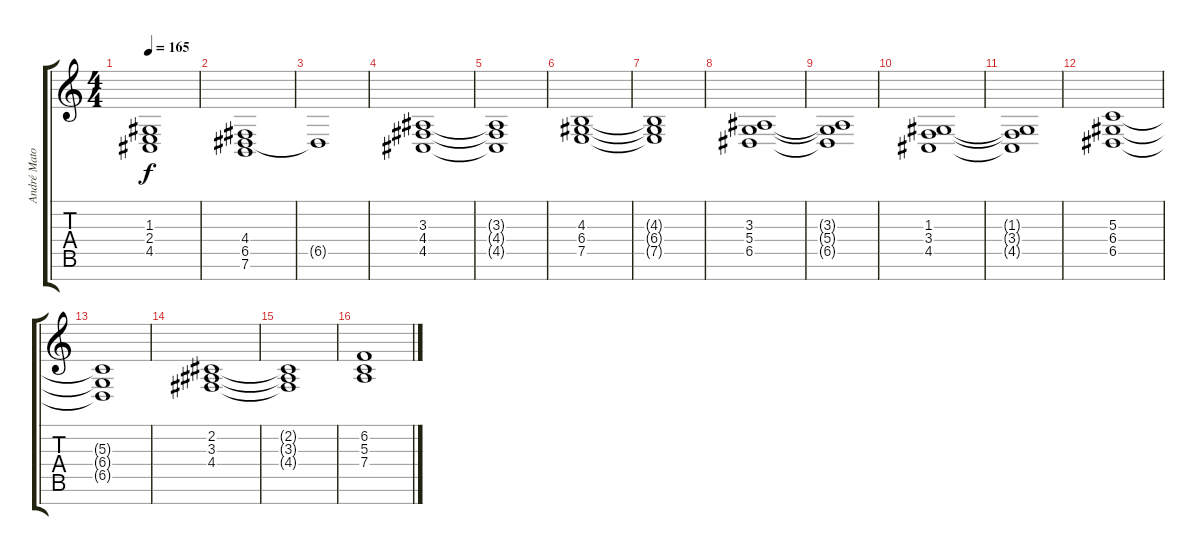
\track ("André Matos - Reed Organ" "André Mato") {instrument reedorgan}
\staff {score tabs}
\tuning (E4 B3 G3 D3 A2 E2 B1) {hide}
\ts (4 4)
\tempo 165
\clef g2
\ks c
(1.3{t} 2.4{t} 4.5{t}).1{dy f} |
(4.4 6.5 7.6).1 |
6.5{t}.1 |
(3.3 4.4 4.5).1 |
(3.3{t} 4.4{t} 4.5{t}).1 |
(4.3 6.4 7.5).1 |
(4.3{t} 6.4{t} 7.5{t}).1 |
(3.3 5.4 6.5).1 |
(3.3{t} 5.4{t} 6.5{t}).1 |
(1.3 3.4 4.5).1 |
(1.3{t} 3.4{t} 4.5{t}).1 |
(5.3 6.4 6.5).1 |
(5.3{t} 6.4{t} 6.5{t}).1 |
(2.2 3.3 4.4).1 |
(2.2{t} 3.3{t} 4.4{t}).1 |
(6.2 5.3 7.4).1
